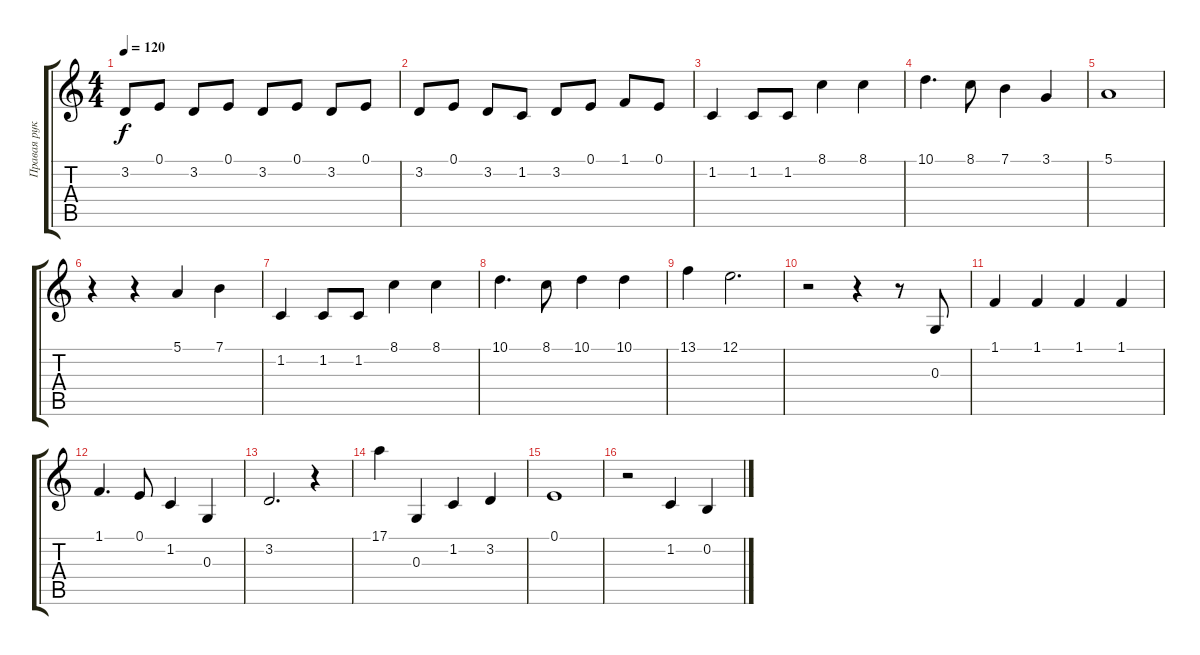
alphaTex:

\track ("Правая рука" "Правая рук") {instrument brightacousticpiano}
\staff {score tabs}
\tuning (E4 B3 G3 D3 A2 E2) {hide}
\ts (4 4)
\tempo 120
\clef g2
\ks c
3.2.8{dy f} 0.1.8 3.2.8 0.1.8 3.2.8 0.1.8 3.2.8 0.1.8 |
3.2.8 0.1.8 3.2.8 1.2.8 3.2.8 0.1.8 1.1.8 0.1.8 |
1.2.4 1.2.8 1.2.8 8.1.4 8.1.4 |
10.1.4{d} 8.1.8 7.1.4 3.1.4 |
5.1.1 |
r.4 r.4 5.1.4 7.1.4 |
1.2.4 1.2.8 1.2.8 8.1.4 8.1.4 |
10.1.4{d} 8.1.8 10.1.4 10.1.4 |
13.1.4 12.1.2{d} |
r.2 r.4 r.8 0.3.8 |
1.1.4 1.1.4 1.1.4 1.1.4 |
1.1.4{d} 0.1.8 1.2.4 0.3.4 |
3.2.2{d} r.4 |
17.1.4 0.3.4 1.2.4 3.2.4 |
0.1.1 |
r.2 1.2.4 0.2.4
